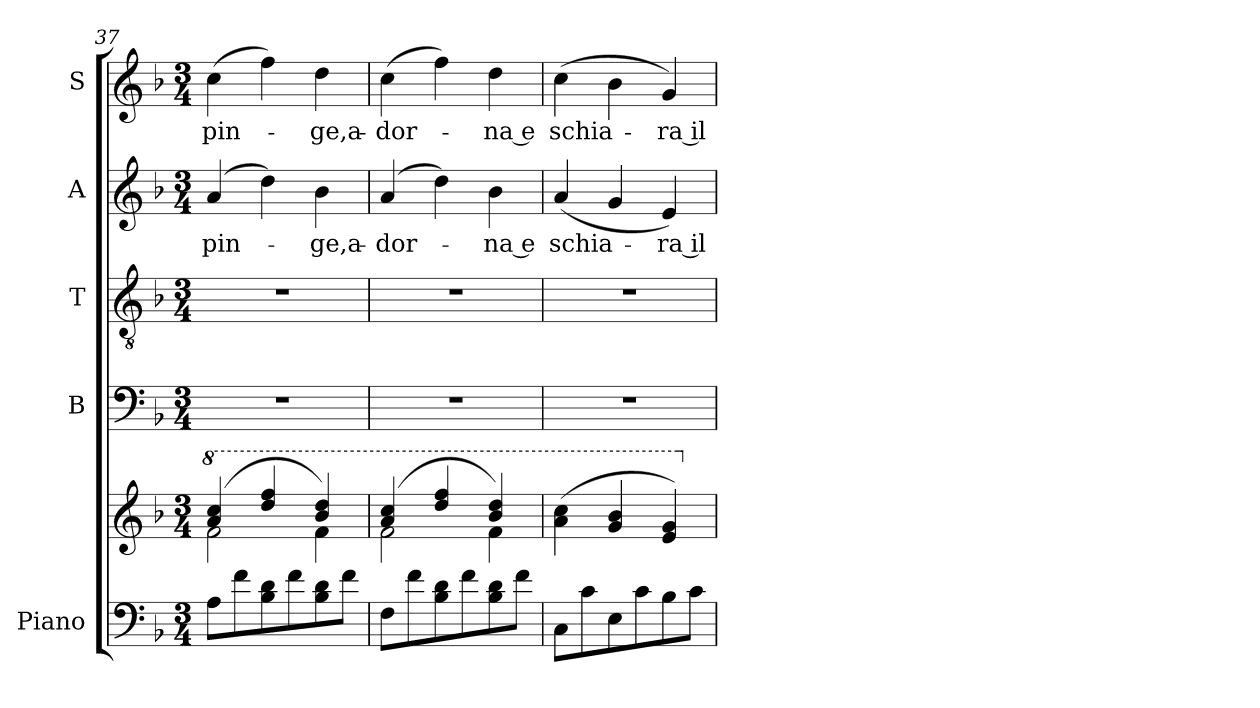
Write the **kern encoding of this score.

**kern	**kern	**kern	**kern	**kern	**text	**kern	**text
*part5	*part5	*part4	*part3	*part2	*part2	*part1	*part1
*staff6	*staff5	*staff4	*staff3	*staff2	*staff2	*staff1	*staff1
*I"Piano	*	*I"B	*I"T	*I"A	*	*I"S	*
*I'Pno	*	*I'B	*I'T	*I'A	*	*I'S	*
*clefF4	*clefG2	*clefF4	*clefGv2	*clefG2	*	*clefG2	*
*k[b-]	*k[b-]	*k[b-]	*k[b-]	*k[b-]	*	*k[b-]	*
*M3/4	*M3/4	*M3/4	*M3/4	*M3/4	*	*M3/4	*
*	*8va	*	*	*	*	*	*
=37	=37	=37	=37	=37	=37	=37	=37
*	*^	*	*	*	*	*	*
8A\L	(4aa/ 4ccc/	2ff\	2.r	2.r	(4a/	pin-	(4cc\	pin-
8f\	.	.	.	.	.	.	.	.
8B-\ 8d\	4ddd/ 4fff/	.	.	.	4dd\)	.	4ff\)	.
8f\	.	.	.	.	.	.	.	.
8B-\ 8d\	4bb-/ 4ddd/)	4ff\	.	.	4b-\	-ge,a-	4dd\	-ge,a-
8f\J	.	.	.	.	.	.	.	.
=38	=38	=38	=38	=38	=38	=38	=38	=38
8F\L	(4aa/ 4ccc/	2ff\	2.r	2.r	(4a/	-dor-	(4cc\	-dor-
8f\	.	.	.	.	.	.	.	.
8B-\ 8d\	4ddd/ 4fff/	.	.	.	4dd\)	.	4ff\)	.
8f\	.	.	.	.	.	.	.	.
8B-\ 8d\	4bb-/ 4ddd/)	4ff\	.	.	4b-\	-na e	4dd\	-na e
8f\J	.	.	.	.	.	.	.	.
*	*v	*v	*	*	*	*	*	*
!!LO:PB:g=z
=39	=39	=39	=39	=39	=39	=39	=39
8C\L	(4aa\ 4ccc\	2.r	2.r	(>4a/	schia-	(4cc\	schia-
8c\	.	.	.	.	.	.	.
8E\	4gg/ 4bb-/	.	.	4g/	.	4b-\	.
8c\	.	.	.	.	.	.	.
8B-\	4ee/ 4gg/)	.	.	4e/)	-ra il	4g/)	-ra il
8c\J	.	.	.	.	.	.	.
*	*X8va	*	*	*	*	*	*
=	=	=	=	=	=	=	=
*-	*-	*-	*-	*-	*-	*-	*-
